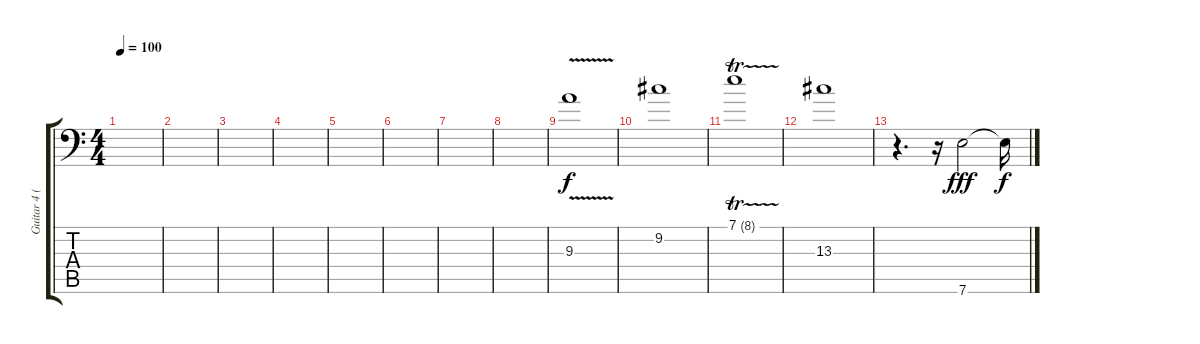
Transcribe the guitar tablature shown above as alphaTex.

\track ("Guitar 4 (Overdubs)" "Guitar 4 (") {instrument distortionguitar}
\staff {score tabs}
\tuning (A3 E3 C3 G2 D2 A1) {hide}
\ts (4 4)
\tempo 100
\clef f4
\ks c
|
|
|
|
|
|
|
|
9.3{v}.1 |
9.2.1 |
7.1{tr (8 64)}.1 |
13.3.1 |
r.4{d} r.16 7.6.2{dy fff instrument reversecymbal} 7.6{t}.16{dy f}
